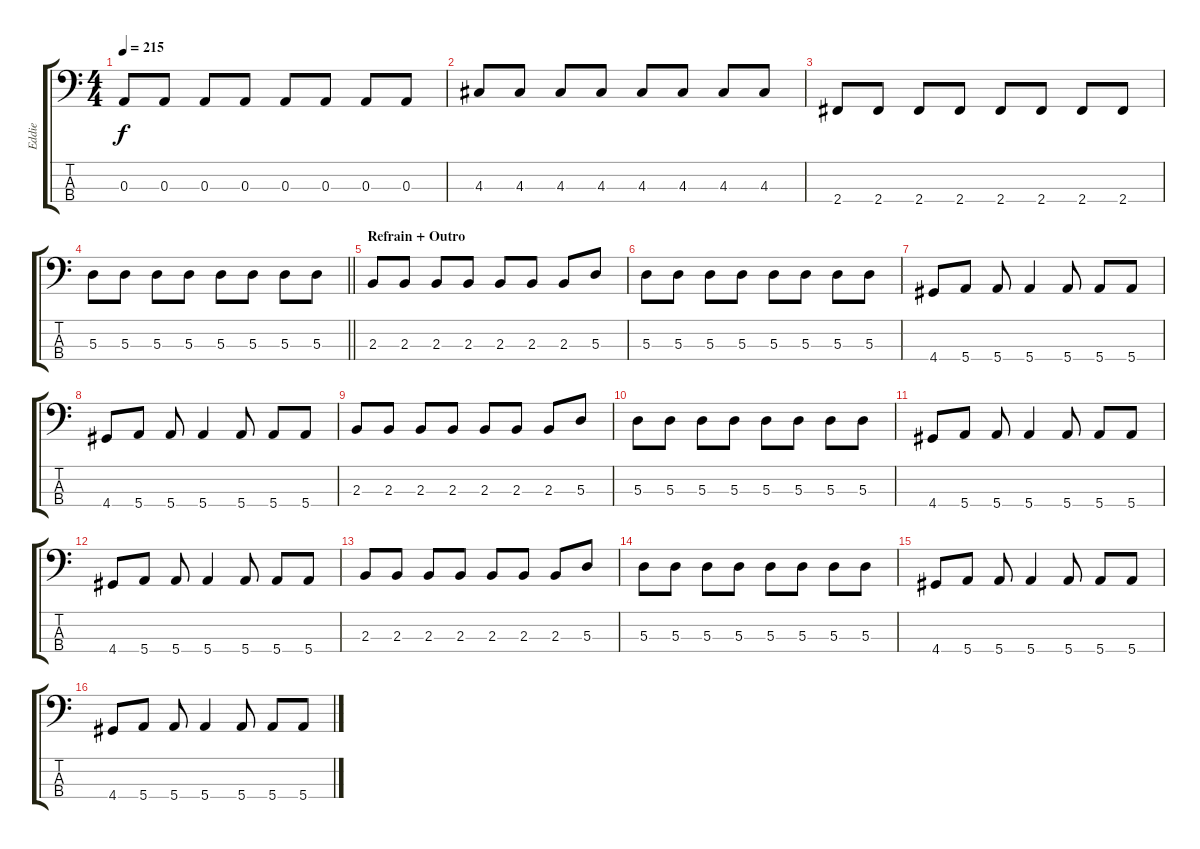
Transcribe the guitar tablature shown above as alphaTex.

\track ("Eddie" "Eddie") {instrument electricbassfinger}
\staff {score tabs}
\tuning (G2 D2 A1 E1) {hide}
\ts (4 4)
\tempo 215
\clef f4
\ks c
0.3.8{dy f} 0.3.8 0.3.8 0.3.8 0.3.8 0.3.8 0.3.8 0.3.8 |
4.3.8 4.3.8 4.3.8 4.3.8 4.3.8 4.3.8 4.3.8 4.3.8 |
2.4.8 2.4.8 2.4.8 2.4.8 2.4.8 2.4.8 2.4.8 2.4.8 |
\barLineRight lightlight
5.3.8 5.3.8 5.3.8 5.3.8 5.3.8 5.3.8 5.3.8 5.3.8 |
\section ("" "Refrain + Outro")
2.3.8 2.3.8 2.3.8 2.3.8 2.3.8 2.3.8 2.3.8 5.3.8 |
5.3.8 5.3.8 5.3.8 5.3.8 5.3.8 5.3.8 5.3.8 5.3.8 |
4.4.8 5.4.8 5.4.8 5.4.4 5.4.8 5.4.8 5.4.8 |
4.4.8 5.4.8 5.4.8 5.4.4 5.4.8 5.4.8 5.4.8 |
2.3.8 2.3.8 2.3.8 2.3.8 2.3.8 2.3.8 2.3.8 5.3.8 |
5.3.8 5.3.8 5.3.8 5.3.8 5.3.8 5.3.8 5.3.8 5.3.8 |
4.4.8 5.4.8 5.4.8 5.4.4 5.4.8 5.4.8 5.4.8 |
4.4.8 5.4.8 5.4.8 5.4.4 5.4.8 5.4.8 5.4.8 |
2.3.8 2.3.8 2.3.8 2.3.8 2.3.8 2.3.8 2.3.8 5.3.8 |
5.3.8 5.3.8 5.3.8 5.3.8 5.3.8 5.3.8 5.3.8 5.3.8 |
4.4.8 5.4.8 5.4.8 5.4.4 5.4.8 5.4.8 5.4.8 |
4.4.8 5.4.8 5.4.8 5.4.4 5.4.8 5.4.8 5.4.8
